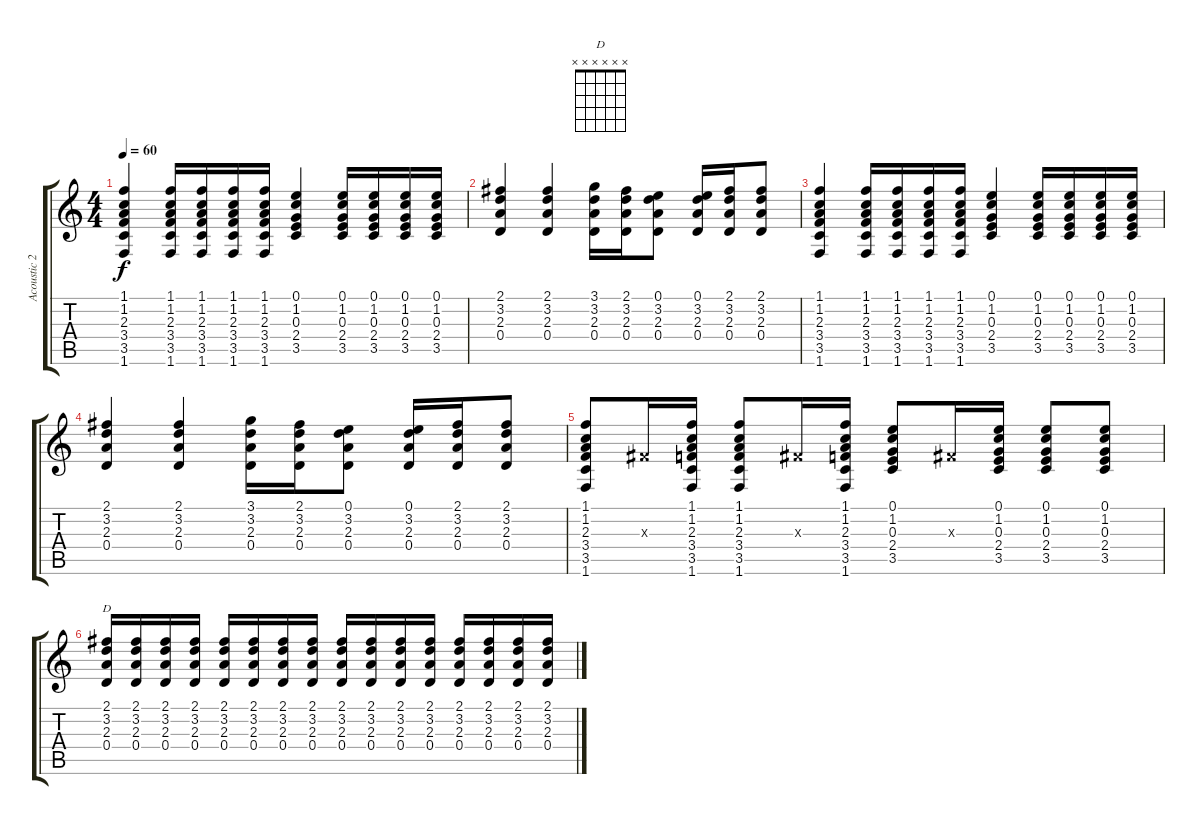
\track ("Acoustic 2" "Acoustic 2") {instrument acousticguitarnylon}
\staff {score tabs}
\tuning (E4 B3 G3 D3 A2 E2) {hide}
\chord ("D" x x x x x x)
\ts (4 4)
\tempo 60
\clef g2
\ks c
(1.1 1.2 2.3 3.4 3.5 1.6).4{dy f} (1.1 1.2 2.3 3.4 3.5 1.6).16 (1.1 1.2 2.3 3.4 3.5 1.6).16 (1.1 1.2 2.3 3.4 3.5 1.6).16 (1.1 1.2 2.3 3.4 3.5 1.6).16 (0.1 1.2 0.3 2.4 3.5).4 (0.1 1.2 0.3 2.4 3.5).16 (0.1 1.2 0.3 2.4 3.5).16 (0.1 1.2 0.3 2.4 3.5).16 (0.1 1.2 0.3 2.4 3.5).16 |
(2.1 3.2 2.3 0.4).4 (2.1 3.2 2.3 0.4).4 (3.1 3.2 2.3 0.4).16 (2.1 3.2 2.3 0.4).16 (0.1 3.2 2.3 0.4).8 (0.1 3.2 2.3 0.4).16 (2.1 3.2 2.3 0.4).16 (2.1 3.2 2.3 0.4).8 |
(1.1 1.2 2.3 3.4 3.5 1.6).4 (1.1 1.2 2.3 3.4 3.5 1.6).16 (1.1 1.2 2.3 3.4 3.5 1.6).16 (1.1 1.2 2.3 3.4 3.5 1.6).16 (1.1 1.2 2.3 3.4 3.5 1.6).16 (0.1 1.2 0.3 2.4 3.5).4 (0.1 1.2 0.3 2.4 3.5).16 (0.1 1.2 0.3 2.4 3.5).16 (0.1 1.2 0.3 2.4 3.5).16 (0.1 1.2 0.3 2.4 3.5).16 |
(2.1 3.2 2.3 0.4).4 (2.1 3.2 2.3 0.4).4 (3.1 3.2 2.3 0.4).16 (2.1 3.2 2.3 0.4).16 (0.1 3.2 2.3 0.4).8 (0.1 3.2 2.3 0.4).16 (2.1 3.2 2.3 0.4).16 (2.1 3.2 2.3 0.4).8 |
(1.1 1.2 2.3 3.4 3.5 1.6).8 -1.3{x}.16 (1.1 1.2 2.3 3.4 3.5 1.6).16 (1.1 1.2 2.3 3.4 3.5 1.6).8 -1.3{x}.16 (1.1 1.2 2.3 3.4 3.5 1.6).16 (0.1 1.2 0.3 2.4 3.5).8 -1.3{x}.16 (0.1 1.2 0.3 2.4 3.5).16 (0.1 1.2 0.3 2.4 3.5).8 (0.1 1.2 0.3 2.4 3.5).8 |
(2.1 3.2 2.3 0.4).16{ch "D"} (2.1 3.2 2.3 0.4).16 (2.1 3.2 2.3 0.4).16 (2.1 3.2 2.3 0.4).16 (2.1 3.2 2.3 0.4).16 (2.1 3.2 2.3 0.4).16 (2.1 3.2 2.3 0.4).16 (2.1 3.2 2.3 0.4).16 (2.1 3.2 2.3 0.4).16 (2.1 3.2 2.3 0.4).16 (2.1 3.2 2.3 0.4).16 (2.1 3.2 2.3 0.4).16 (2.1 3.2 2.3 0.4).16 (2.1 3.2 2.3 0.4).16 (2.1 3.2 2.3 0.4).16 (2.1 3.2 2.3 0.4).16
